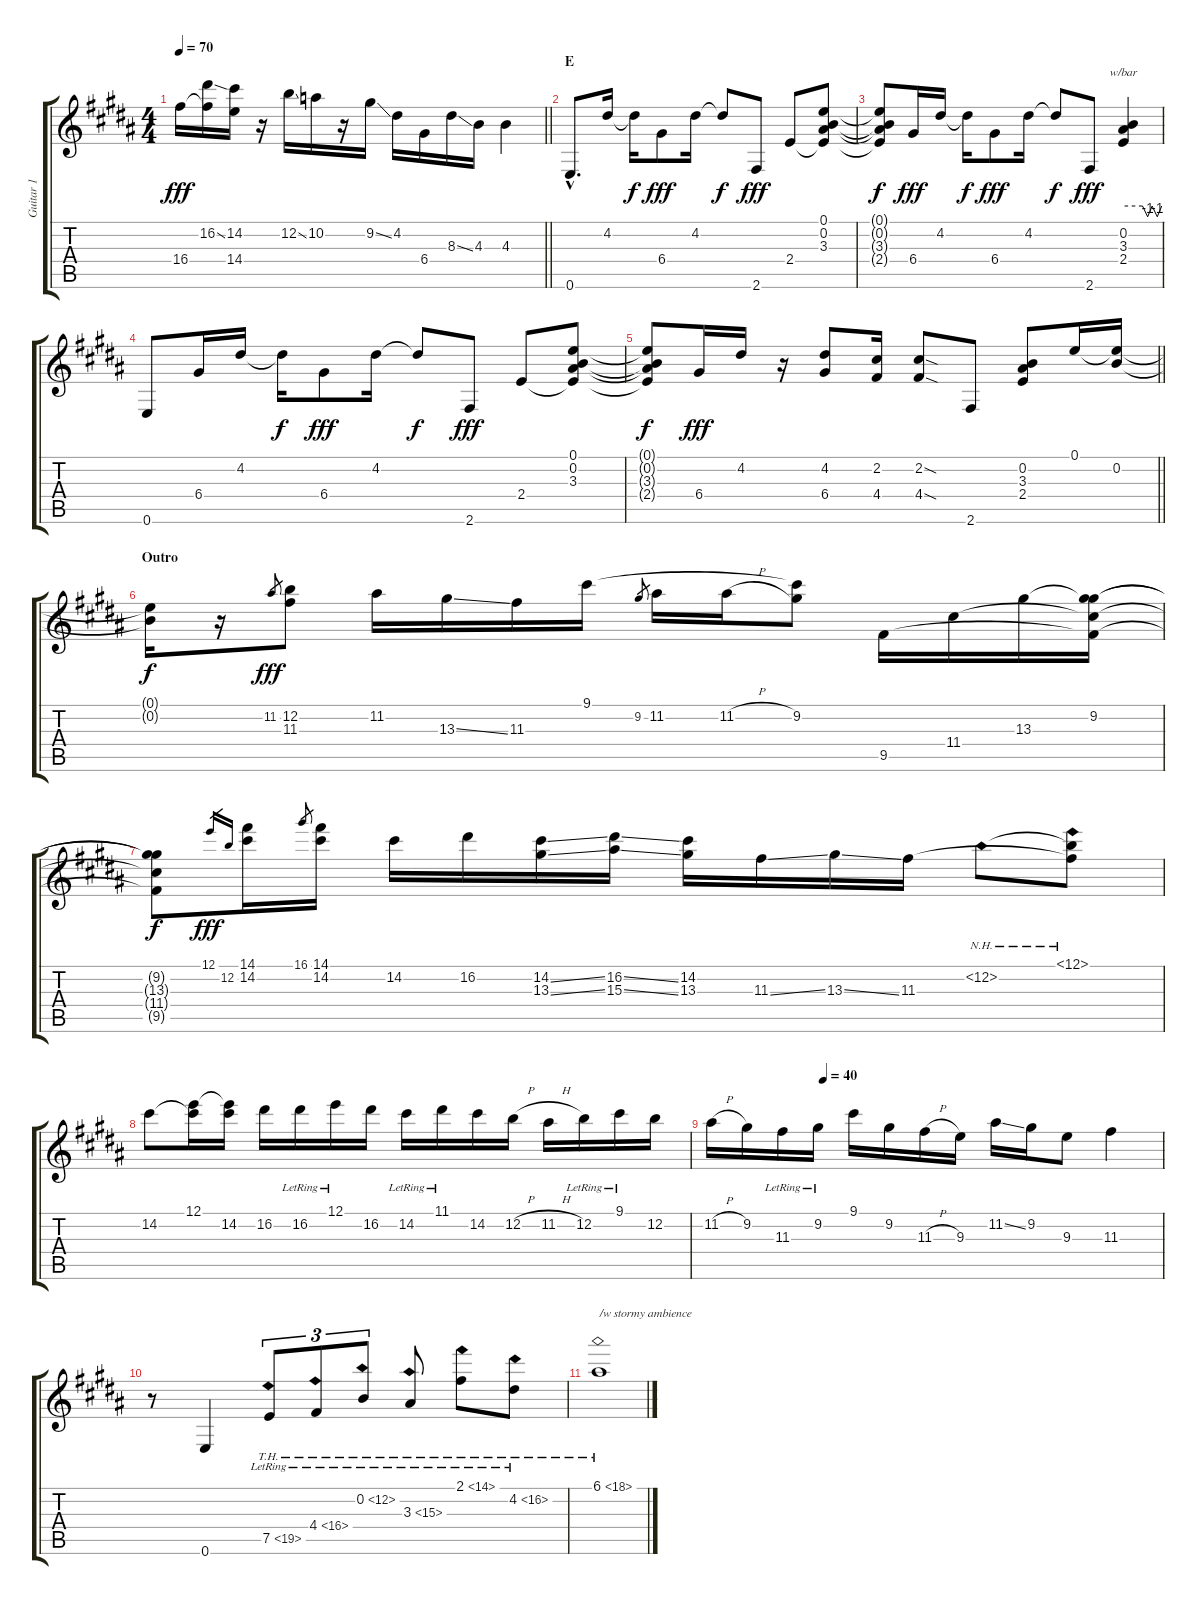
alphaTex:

\track ("Guitar 1" "Guitar 1") {instrument electricguitarclean}
\staff {score tabs}
\tuning (E4 B3 G3 D3 A2 E2) {hide}
\ts (4 4)
\tempo 70
\clef g2
\barLineRight lightlight
\ks b
16.4.16{dy fff volume 13} (16.2{ss} 16.4{t}).16 (14.2 14.4).16 r.16 12.2{ss}.16 10.2.16 r.16 9.2{ss}.16 4.2.16 6.4.16 8.3{ss}.16 4.3.16 4.3.4 |
\section ("" "E")
0.6{hac}.8{d} 4.2.16 4.2{t}.16{dy f} 6.4.8{dy fff} 4.2.16 4.2{t}.8{dy f} 2.6.8{dy fff} 2.4.8 (0.1 0.2 3.3 2.4{t}).8 |
(0.1{t} 0.2{t} 3.3{t} 2.4{t}).8{dy f} 6.4.16{dy fff} 4.2.16 4.2{t}.16{dy f} 6.4.8{dy fff} 4.2.16 4.2{t}.8{dy f} 2.6.8{dy fff} (0.2 3.3 2.4).4{tbe (custom default 0 0 30 0 38 -4 45 0 53 -4 60 0)} |
0.6.8 6.4.16 4.2.16 4.2{t}.16{dy f} 6.4.8{dy fff} 4.2.16 4.2{t}.8{dy f} 2.6.8{dy fff} 2.4.8 (0.1 0.2 3.3 2.4{t}).8 |
\barLineRight lightlight
(0.1{t} 0.2{t} 3.3{t} 2.4{t}).8{dy f} 6.4.16{dy fff} 4.2.16 r.16 (4.2 6.4).8 (2.2 4.4).16 (2.2{sod} 4.4{sod}).8 2.6.8 (0.2 3.3 2.4).8 0.1.16 (0.1{t} 0.2).16 |
\section ("" "Outro")
(0.1{t} 0.2{t}).16{dy f} r.16 11.2.8{gr dy fff} (12.2 11.3).8 11.2.16 13.3{ss}.16 11.3.16 9.1.16 9.2.8{gr} 11.2.16 11.2{h}.16 (9.1{t} 9.2).8 9.5.16 11.4.16 13.3.16 (9.2 13.3{t} 11.4{t} 9.5{t}).16 |
(9.2{t} 13.3{t} 11.4{t} 9.5{t}).8{dy f} 12.1.16{gr dy fff} 12.2.16{gr} (14.1 14.2).16 16.1.8{gr} (14.1 14.2).16 14.2.16 16.2.16 (14.2{ss} 13.3{ss}).16 (16.2{ss} 15.3{ss}).16 (14.2 13.3).16 11.3{ss}.16 13.3{ss}.16 11.3.16 12.2{nh}.8 (12.1{nh} 12.2{t} 11.3{t}).8 |
14.2.8 (12.1 14.2{t}).16 (12.1{t} 14.2).16 16.2.16 16.2{lr}.16 12.1{lr}.16 16.2.16 14.2{lr}.16 11.1{lr}.16 14.2.16 12.2{h}.16 11.2{h}.16 12.2{lr}.16 9.1{lr}.16 12.2.16 |
\tempo (40 0.25)
11.2{h}.16 9.2.16 11.3{lr}.16 9.2{lr}.16 9.1.16 9.2.16 11.3{h}.16 9.3.16 11.2{ss}.16 9.2.16 9.3.8 11.3.4 |
r.8 0.6.4 7.5{th 12 lr}.8{tu (3 2)} 4.4{th 12 lr}.8{tu (3 2)} 0.2{th 12 lr}.8{tu (3 2)} 3.3{th 12 lr}.8 2.1{th 12 lr}.8 4.2{th 12 lr}.8 |
6.1{th 12}.1{txt "/w stormy ambience"}
